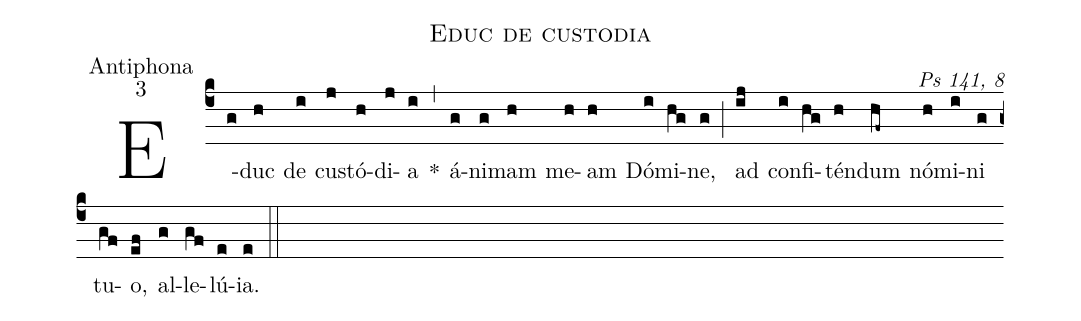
name:Educ de custodia;
office-part:Antiphona;
mode:3;
commentary:Ps 141, 8;
%%
(c4)E(g)duc(h) de(i) cu(j)stó(h)di(j)a(i) *(,) á(g)ni(g)mam(h) me(h)am(h) Dó(i)mi(hg)ne,(g) (;) ad(ij) con(i)fi(hg)tén(h)dum(hf~) nó(h)mi(i)ni(g) tu(gf)o,(ef) al(g)le(gf)lú(e)ia.(e) (::)
